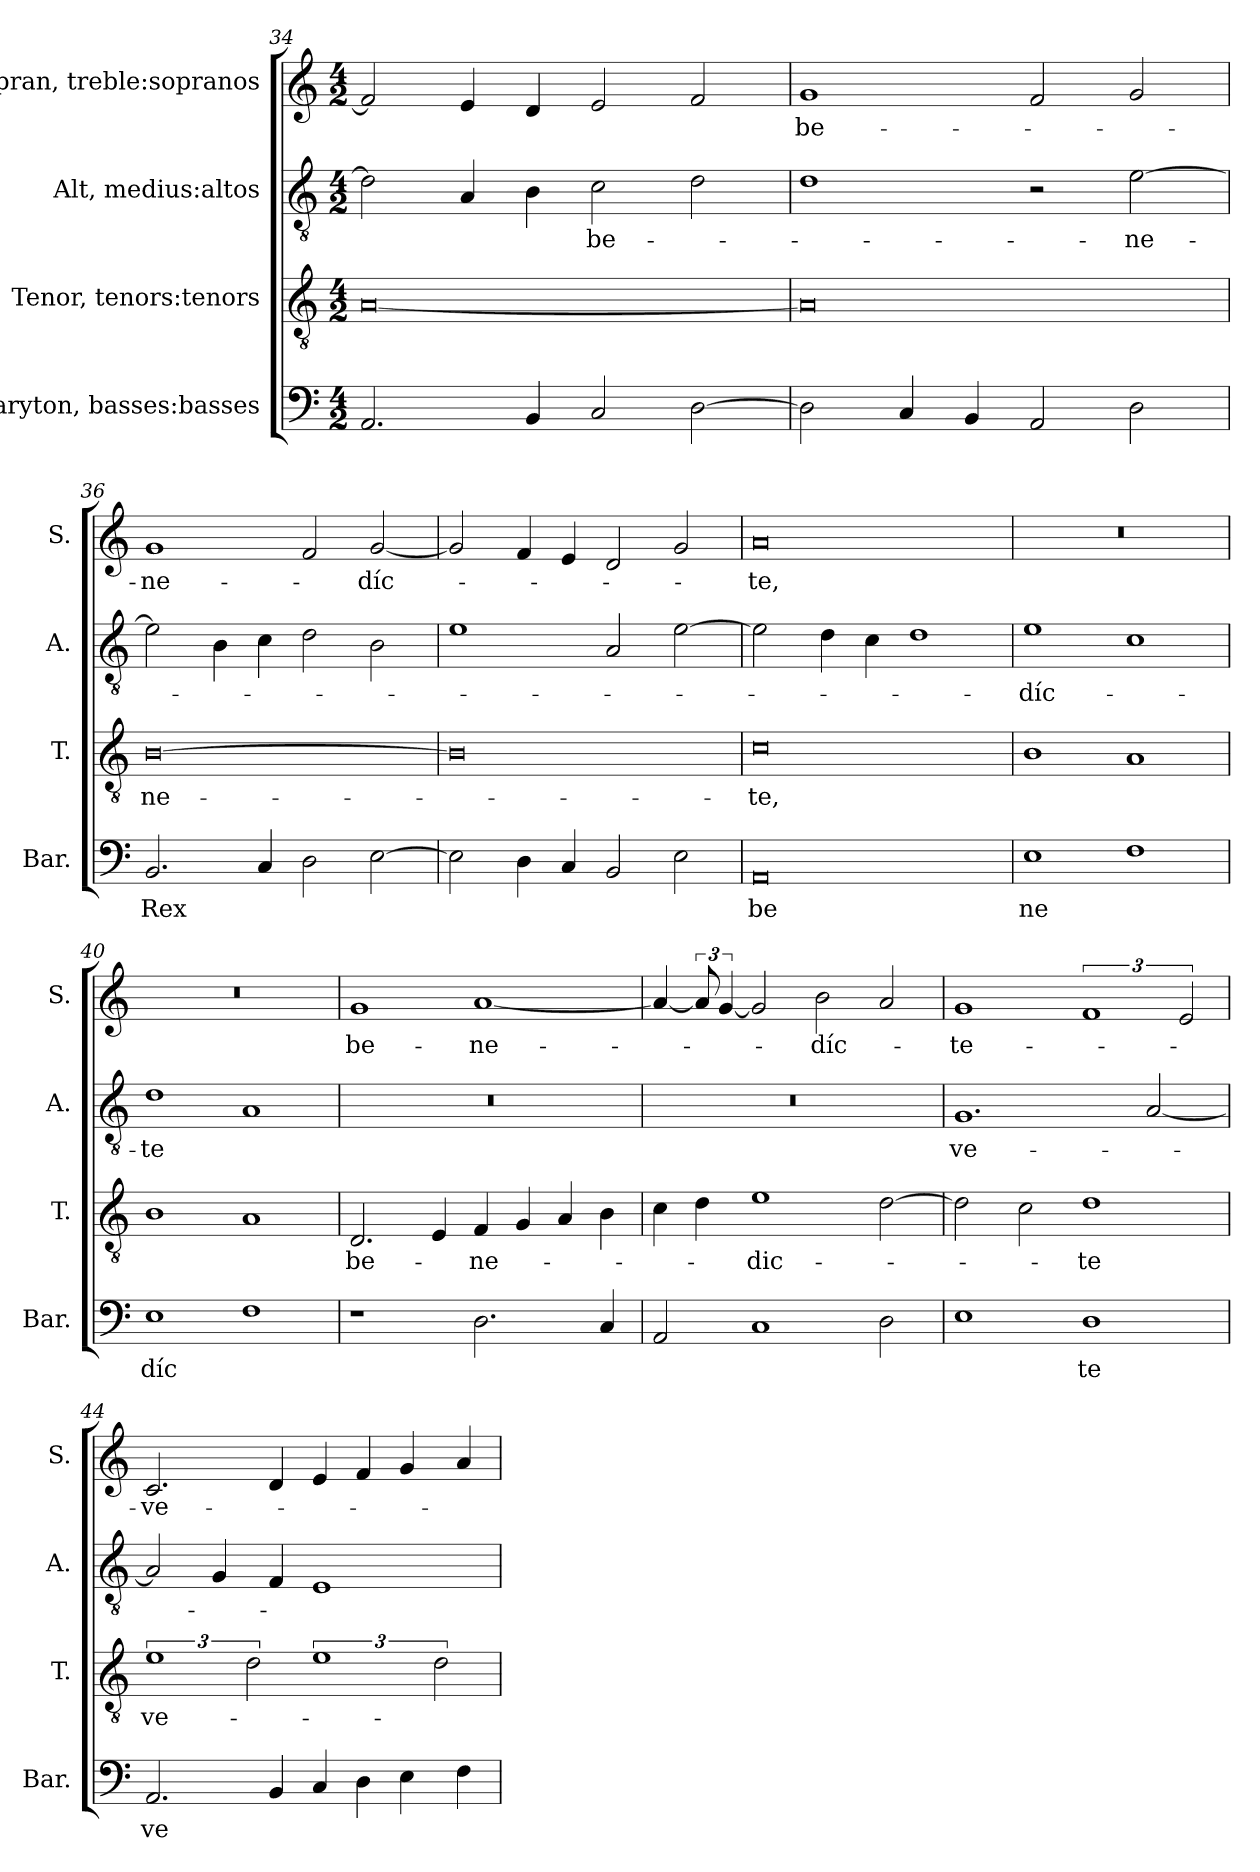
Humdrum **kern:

**kern	**text	**kern	**text	**kern	**text	**kern	**text
*part4	*part4	*part3	*part3	*part2	*part2	*part1	*part1
*staff4	*staff4	*staff3	*staff3	*staff2	*staff2	*staff1	*staff1
*I"Baryton, basses:basses	*	*I"Tenor, tenors:tenors	*	*I"Alt, medius:altos	*	*I"Sopran, treble:sopranos	*
*I'Bar.	*	*I'T.	*	*I'A.	*	*I'S.	*
*clefF4	*	*clefGv2	*	*clefGv2	*	*clefG2	*
*k[]	*	*k[]	*	*k[]	*	*k[]	*
*M4/2	*	*M4/2	*	*M4/2	*	*M4/2	*
=34	=34	=34	=34	=34	=34	=34	=34
2.AA/	.	[0A	.	2d\]	.	2f/]	.
.	.	.	.	4A/	.	4e/	.
4BB/	.	.	.	4B\	.	4d/	.
!	!	!	!	!	!LO:LY:b	!	!
2C/	.	.	.	2c\	be-	2e/	.
[2D\	.	.	.	2d\	.	2f/	.
=35	=35	=35	=35	=35	=35	=35	=35
!	!	!	!	!	!	!	!LO:LY:b
2D\]	.	0A]	.	1d	.	1g	be-
4C/	.	.	.	.	.	.	.
4BB/	.	.	.	.	.	.	.
2AA/	.	.	.	2r	.	2f/	.
!	!	!	!	!	!LO:LY:b	!	!
2D\	.	.	.	[2e\	-ne-	2g/	.
=36	=36	=36	=36	=36	=36	=36	=36
!	!LO:LY:b	!	!LO:LY:b	!	!	!	!LO:LY:b
2.BB/	Rex	[0B	-ne-	2e\]	.	1g	-ne-
.	.	.	.	4B\	.	.	.
4C/	.	.	.	4c\	.	.	.
2D\	.	.	.	2d\	.	2f/	.
!	!	!	!	!	!	!	!LO:LY:b
[2E\	.	.	.	2B\	.	[2g/	-díc-
!!LO:PB:g=z
=37	=37	=37	=37	=37	=37	=37	=37
2E\]	.	0B]	.	1e	.	2g/]	.
4D\	.	.	.	.	.	4f/	.
4C/	.	.	.	.	.	4e/	.
2BB/	.	.	.	2A/	.	2d/	.
2E\	.	.	.	[2e\	.	2g/	.
=38	=38	=38	=38	=38	=38	=38	=38
!	!LO:LY:b	!	!LO:LY:b	!	!	!	!LO:LY:b
0AA	be	0c	-te,	2e\]	.	0a	-te,
.	.	.	.	4d\	.	.	.
.	.	.	.	4c\	.	.	.
.	.	.	.	1d	.	.	.
=39	=39	=39	=39	=39	=39	=39	=39
!	!LO:LY:b	!	!	!	!LO:LY:b	!	!
1E	ne	1B	.	1e	-díc-	0r	.
1F	.	1A	.	1c	.	.	.
=40	=40	=40	=40	=40	=40	=40	=40
!	!LO:LY:b	!	!	!	!LO:LY:b	!	!
1E	díc	1B	.	1d	-te	0r	.
1F	.	1A	.	1A	.	.	.
=41	=41	=41	=41	=41	=41	=41	=41
!	!	!	!LO:LY:b	!	!	!	!LO:LY:b
1r	.	2.D/	be-	0r	.	1g	be-
.	.	4E/	.	.	.	.	.
!	!	!	!LO:LY:b	!	!	!	!LO:LY:b
2.D\	.	4F/	-ne-	.	.	[1a	-ne-
.	.	4G/	.	.	.	.	.
.	.	4A/	.	.	.	.	.
4C/	.	4B\	.	.	.	.	.
=42	=42	=42	=42	=42	=42	=42	=42
2AA/	.	4c\	.	0r	.	4a/_	.
.	.	4d\	.	.	.	12a/]	.
.	.	.	.	.	.	[6g/	.
!	!	!	!LO:LY:b	!	!	!	!
1C	.	1e	-dic-	.	.	2g/]	.
!	!	!	!	!	!	!	!LO:LY:b
.	.	.	.	.	.	2b\	-díc-
2D\	.	[2d\	.	.	.	2a/	.
=43	=43	=43	=43	=43	=43	=43	=43
!	!	!	!	!	!LO:LY:b	!	!LO:LY:b
1E	.	2d\]	.	1.G	ve-	1g	-te-
.	.	2c\	.	.	.	.	.
!	!LO:LY:b	!	!LO:LY:b	!	!	!	!
1D	te	1d	-te	.	.	3%2f	.
.	.	.	.	[2A/	.	.	.
.	.	.	.	.	.	3e/	.
!!LO:LB:g=z
=44	=44	=44	=44	=44	=44	=44	=44
!	!LO:LY:b	!	!LO:LY:b	!	!	!	!LO:LY:b
2.AA/	ve	3%2e	ve-	2A/]	.	2.c/	-ve-
.	.	.	.	4G/	.	.	.
.	.	3d\	.	.	.	.	.
4BB/	.	.	.	4F/	.	4d/	.
4C/	.	3%2e	.	1E	.	4e/	.
4D\	.	.	.	.	.	4f/	.
4E\	.	.	.	.	.	4g/	.
.	.	3d\	.	.	.	.	.
4F\	.	.	.	.	.	4a/	.
=	=	=	=	=	=	=	=
*-	*-	*-	*-	*-	*-	*-	*-
